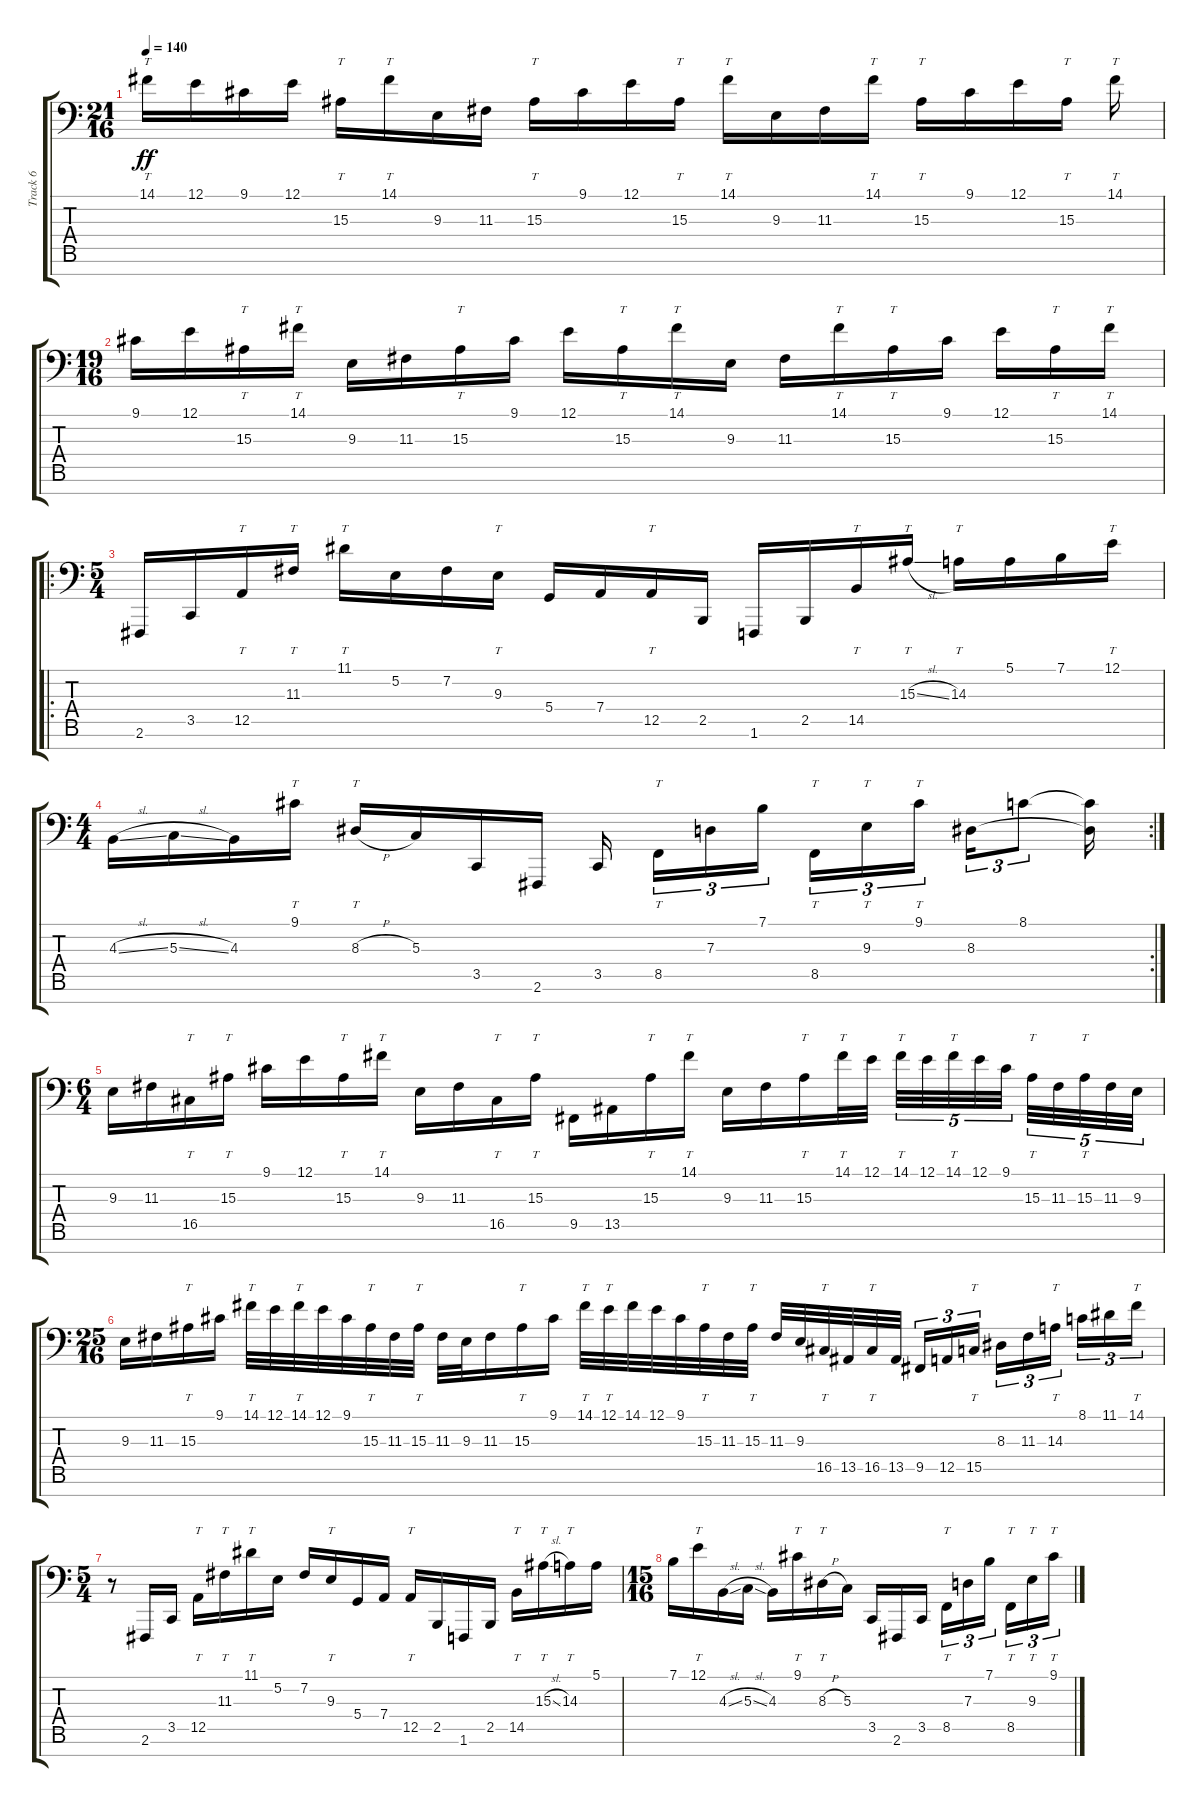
\track ("Track 6" "Track 6") {instrument acousticgrandpiano}
\staff {score tabs}
\tuning (E3 B2 G2 D2 A1 E1 A0) {hide}
\ts (21 16)
\tempo 140
\clef f4
\ks c
14.1.16{tt dy ff} 12.1.16 9.1.16 12.1.16 15.3.16{tt} 14.1.16{tt} 9.3.16 11.3.16 15.3.16{tt} 9.1.16 12.1.16 15.3.16{tt} 14.1.16{tt} 9.3.16 11.3.16 14.1.16{tt} 15.3.16{tt} 9.1.16 12.1.16 15.3.16{tt} 14.1.16{tt} |
\ts (19 16)
9.1.16 12.1.16 15.3.16{tt} 14.1.16{tt} 9.3.16 11.3.16 15.3.16{tt} 9.1.16 12.1.16 15.3.16{tt} 14.1.16{tt} 9.3.16 11.3.16 14.1.16{tt} 15.3.16{tt} 9.1.16 12.1.16 15.3.16{tt} 14.1.16{tt} |
\ro
\ts (5 4)
2.6.16 3.5.16 12.5.16{tt} 11.3.16{tt} 11.1.16{tt} 5.2.16 7.2.16 9.3.16{tt} 5.4.16 7.4.16 12.5.16{tt} 2.5.16 1.6.16 2.5.16 14.5.16{tt} 15.3{sl}.16{tt} 14.3.16{tt} 5.1.16 7.1.16 12.1.16{tt} |
\rc 2
\ts (4 4)
4.3{sl}.16 5.3{sl}.16 4.3.16 9.1.16{tt} 8.3{h}.16{tt} 5.3.16 3.5.16 2.6.16 3.5.16{beam splitsecondary} 8.5.16{tt tu (3 2)} 7.3.16{tu (3 2)} 7.1.16{tu (3 2) beam splitsecondary} 8.5.16{tt tu (3 2)} 9.3.16{tt tu (3 2)} 9.1.16{tt tu (3 2) beam splitsecondary} 8.3.16{tu (3 2)} 8.1.8{tu (3 2)} (8.1{t} 8.3{t}).16 |
\ts (6 4)
9.3.16 11.3.16 16.5.16{tt} 15.3.16{tt} 9.1.16 12.1.16 15.3.16{tt} 14.1.16{tt} 9.3.16 11.3.16 16.5.16{tt} 15.3.16{tt} 9.5.16 13.5.16 15.3.16{tt} 14.1.16{tt} 9.3.16 11.3.16 15.3.16{tt} 14.1.32{tt} 12.1.32{beam splitsecondary} 14.1.32{tt tu (5 4)} 12.1.32{tu (5 4)} 14.1.32{tt tu (5 4)} 12.1.32{tu (5 4)} 9.1.32{tu (5 4) beam splitsecondary} 15.3.32{tt tu (5 4)} 11.3.32{tu (5 4)} 15.3.32{tt tu (5 4)} 11.3.32{tu (5 4)} 9.3.32{tu (5 4)} |
\ts (25 16)
9.3.16 11.3.16 15.3.16{tt} 9.1.16 14.1.32{tt} 12.1.32 14.1.32{tt} 12.1.32 9.1.32 15.3.32{tt} 11.3.32 15.3.32{tt} 11.3.32 9.3.32 11.3.16 15.3.16{tt} 9.1.16 14.1.32{tt} 12.1.32{tt} 14.1.32 12.1.32 9.1.32 15.3.32{tt} 11.3.32 15.3.32{tt} 11.3.32 9.3.32 16.5.32{tt} 13.5.32 16.5.32{tt} 13.5.32 9.5.16{tu (3 2)} 12.5.16{tu (3 2)} 15.5.16{tt tu (3 2)} 8.3.16{tu (3 2)} 11.3.16{tu (3 2)} 14.3.16{tt tu (3 2)} 8.1.16{tu (3 2)} 11.1.16{tu (3 2)} 14.1.16{tt tu (3 2)} |
\ts (5 4)
r.8 2.6.16 3.5.16 12.5.16{tt} 11.3.16{tt} 11.1.16{tt} 5.2.16 7.2.16 9.3.16{tt} 5.4.16 7.4.16 12.5.16{tt} 2.5.16 1.6.16 2.5.16 14.5.16{tt} 15.3{sl}.16{tt} 14.3.16{tt} 5.1.16 |
\ts (15 16)
7.1.16 12.1.16{tt} 4.3{sl}.16 5.3{sl}.16 4.3.16 9.1.16{tt} 8.3{h}.16{tt} 5.3.16 3.5.16 2.6.16 3.5.16{beam splitsecondary} 8.5.16{tt tu (3 2)} 7.3.16{tu (3 2)} 7.1.16{tu (3 2) beam splitsecondary} 8.5.16{tt tu (3 2)} 9.3.16{tt tu (3 2)} 9.1.16{tt tu (3 2)}
